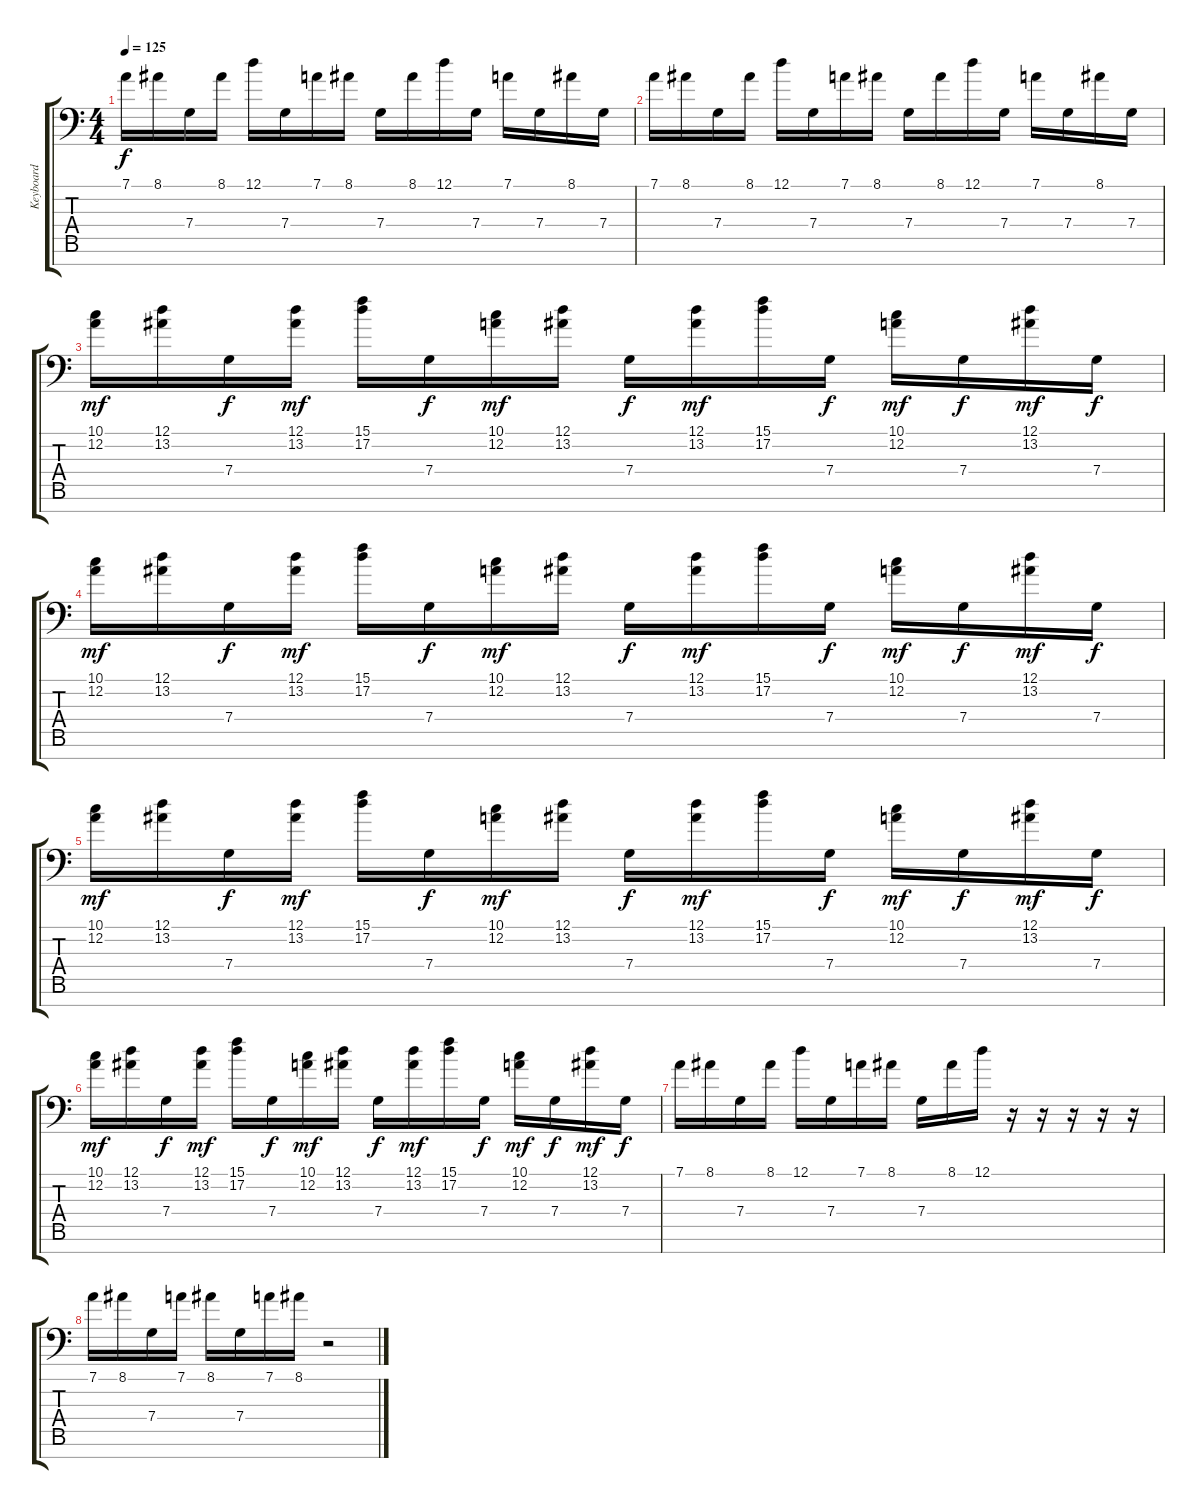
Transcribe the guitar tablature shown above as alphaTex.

\track ("Keyboard" "Keyboard") {instrument synthbrass1}
\staff {score tabs}
\tuning (D4 A3 F3 C3 G2 D2 G1) {hide}
\ts (4 4)
\tempo 125
\clef f4
\ks c
7.1.16{dy f} 8.1.16 7.4.16 8.1.16 12.1.16 7.4.16 7.1.16 8.1.16 7.4.16 8.1.16 12.1.16 7.4.16 7.1.16 7.4.16 8.1.16 7.4.16 |
7.1.16 8.1.16 7.4.16 8.1.16 12.1.16 7.4.16 7.1.16 8.1.16 7.4.16 8.1.16 12.1.16 7.4.16 7.1.16 7.4.16 8.1.16 7.4.16 |
(10.1 12.2).16{dy mf} (12.1 13.2).16 7.4.16{dy f} (12.1 13.2).16{dy mf} (15.1 17.2).16 7.4.16{dy f} (10.1 12.2).16{dy mf} (12.1 13.2).16 7.4.16{dy f} (12.1 13.2).16{dy mf} (15.1 17.2).16 7.4.16{dy f} (10.1 12.2).16{dy mf} 7.4.16{dy f} (12.1 13.2).16{dy mf} 7.4.16{dy f} |
(10.1 12.2).16{dy mf} (12.1 13.2).16 7.4.16{dy f} (12.1 13.2).16{dy mf} (15.1 17.2).16 7.4.16{dy f} (10.1 12.2).16{dy mf} (12.1 13.2).16 7.4.16{dy f} (12.1 13.2).16{dy mf} (15.1 17.2).16 7.4.16{dy f} (10.1 12.2).16{dy mf} 7.4.16{dy f} (12.1 13.2).16{dy mf} 7.4.16{dy f} |
(10.1 12.2).16{dy mf} (12.1 13.2).16 7.4.16{dy f} (12.1 13.2).16{dy mf} (15.1 17.2).16 7.4.16{dy f} (10.1 12.2).16{dy mf} (12.1 13.2).16 7.4.16{dy f} (12.1 13.2).16{dy mf} (15.1 17.2).16 7.4.16{dy f} (10.1 12.2).16{dy mf} 7.4.16{dy f} (12.1 13.2).16{dy mf} 7.4.16{dy f} |
(10.1 12.2).16{dy mf} (12.1 13.2).16 7.4.16{dy f} (12.1 13.2).16{dy mf} (15.1 17.2).16 7.4.16{dy f} (10.1 12.2).16{dy mf} (12.1 13.2).16 7.4.16{dy f} (12.1 13.2).16{dy mf} (15.1 17.2).16 7.4.16{dy f} (10.1 12.2).16{dy mf} 7.4.16{dy f} (12.1 13.2).16{dy mf} 7.4.16{dy f} |
7.1.16 8.1.16 7.4.16 8.1.16 12.1.16 7.4.16 7.1.16 8.1.16 7.4.16 8.1.16 12.1.16 r.16 r.16 r.16 r.16 r.16 |
7.1.16 8.1.16 7.4.16 7.1.16 8.1.16 7.4.16 7.1.16 8.1.16 r.2
